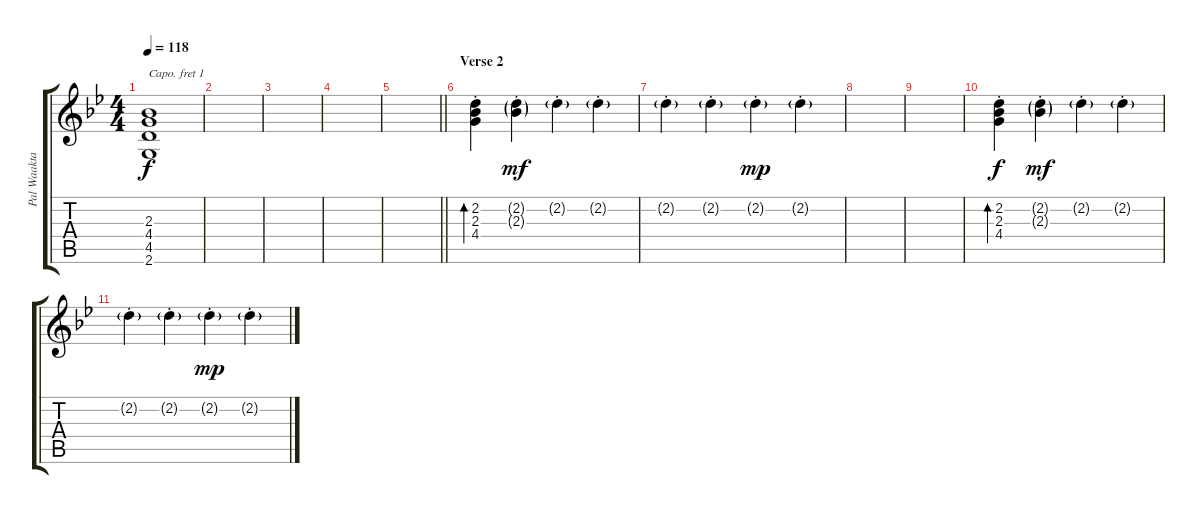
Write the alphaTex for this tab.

\track ("Pal Waaktaar Distortion" "Pal Waakta") {instrument overdrivenguitar}
\staff {score tabs}
\capo 1
\tuning (E4 B3 G3 D3 A2 E2) {hide}
\ts (4 4)
\tempo 118
\clef g2
\ks bb
(2.3{t} 4.4{t} 4.5{t} 2.6{t}).1{dy f} |
|
|
|
\barLineRight lightlight
|
\section ("" "Verse 2")
(2.2{st} 2.3{st} 4.4{st}).4{bd 240 volume 15 instrument electricguitarmuted} (2.2{g st} 2.3{g st}).4{dy mf} 2.2{g st}.4 2.2{g st}.4 |
2.2{g st}.4 2.2{g st}.4 2.2{g st}.4{dy mp} 2.2{g st}.4 |
|
|
(2.2{st} 2.3{st} 4.4{st}).4{bd 240 dy f} (2.2{g st} 2.3{g st}).4{dy mf} 2.2{g st}.4 2.2{g st}.4 |
2.2{g st}.4 2.2{g st}.4 2.2{g st}.4{dy mp} 2.2{g st}.4
